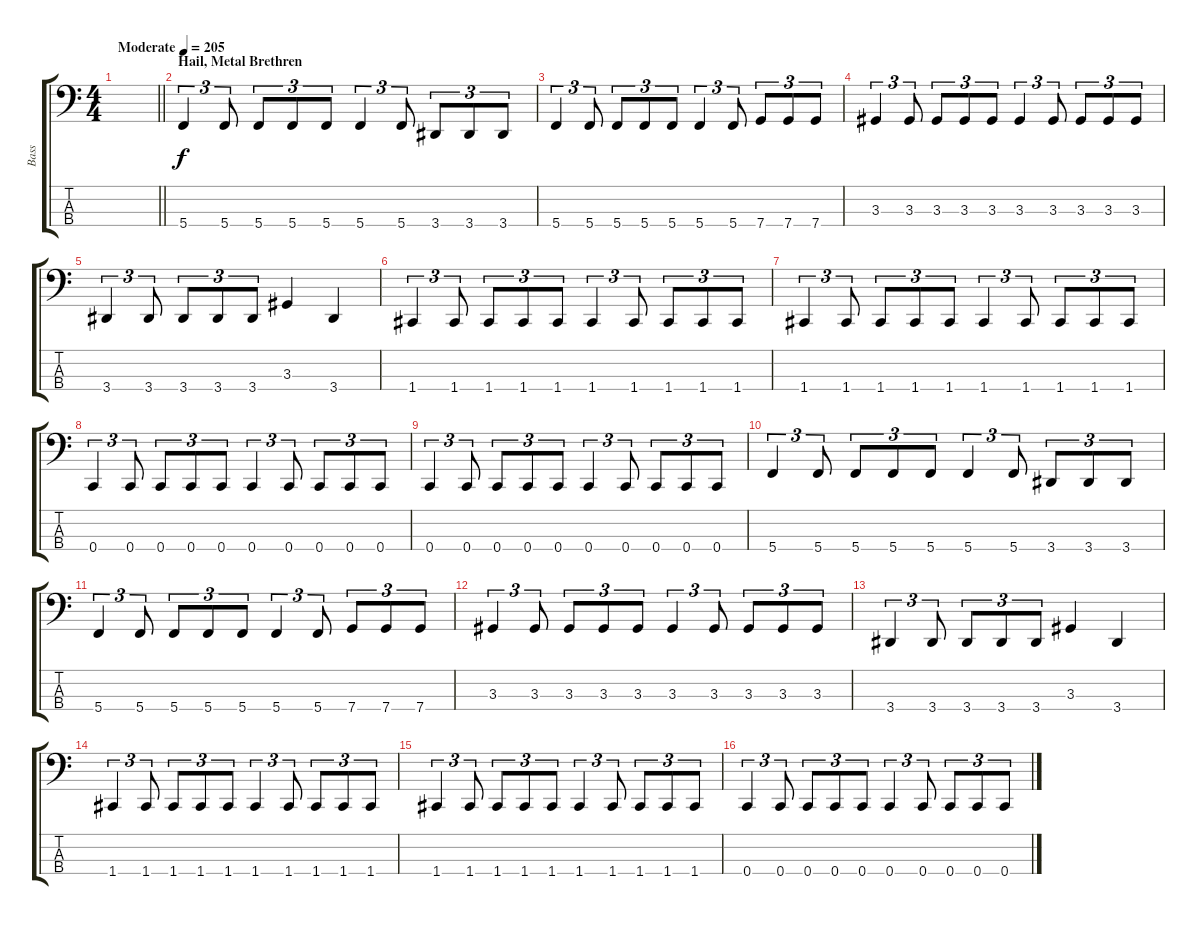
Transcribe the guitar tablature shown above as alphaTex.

\track ("Bass" "Bass") {instrument electricbassfinger}
\staff {score tabs}
\tuning (Eb2 Bb1 F1 C1) {hide}
\ts (4 4)
\tempo (205 "Moderate")
\clef f4
\barLineRight lightlight
\ks c
|
\section ("" "Hail, Metal Brethren")
5.4.4{tu (3 2)} 5.4.8{tu (3 2)} 5.4.8{tu (3 2)} 5.4.8{tu (3 2)} 5.4.8{tu (3 2)} 5.4.4{tu (3 2)} 5.4.8{tu (3 2)} 3.4.8{tu (3 2)} 3.4.8{tu (3 2)} 3.4.8{tu (3 2)} |
5.4.4{tu (3 2)} 5.4.8{tu (3 2)} 5.4.8{tu (3 2)} 5.4.8{tu (3 2)} 5.4.8{tu (3 2)} 5.4.4{tu (3 2)} 5.4.8{tu (3 2)} 7.4.8{tu (3 2)} 7.4.8{tu (3 2)} 7.4.8{tu (3 2)} |
3.3.4{tu (3 2)} 3.3.8{tu (3 2)} 3.3.8{tu (3 2)} 3.3.8{tu (3 2)} 3.3.8{tu (3 2)} 3.3.4{tu (3 2)} 3.3.8{tu (3 2)} 3.3.8{tu (3 2)} 3.3.8{tu (3 2)} 3.3.8{tu (3 2)} |
3.4.4{tu (3 2)} 3.4.8{tu (3 2)} 3.4.8{tu (3 2)} 3.4.8{tu (3 2)} 3.4.8{tu (3 2)} 3.3.4 3.4.4 |
1.4.4{tu (3 2)} 1.4.8{tu (3 2)} 1.4.8{tu (3 2)} 1.4.8{tu (3 2)} 1.4.8{tu (3 2)} 1.4.4{tu (3 2)} 1.4.8{tu (3 2)} 1.4.8{tu (3 2)} 1.4.8{tu (3 2)} 1.4.8{tu (3 2)} |
1.4.4{tu (3 2)} 1.4.8{tu (3 2)} 1.4.8{tu (3 2)} 1.4.8{tu (3 2)} 1.4.8{tu (3 2)} 1.4.4{tu (3 2)} 1.4.8{tu (3 2)} 1.4.8{tu (3 2)} 1.4.8{tu (3 2)} 1.4.8{tu (3 2)} |
0.4.4{tu (3 2)} 0.4.8{tu (3 2)} 0.4.8{tu (3 2)} 0.4.8{tu (3 2)} 0.4.8{tu (3 2)} 0.4.4{tu (3 2)} 0.4.8{tu (3 2)} 0.4.8{tu (3 2)} 0.4.8{tu (3 2)} 0.4.8{tu (3 2)} |
0.4.4{tu (3 2)} 0.4.8{tu (3 2)} 0.4.8{tu (3 2)} 0.4.8{tu (3 2)} 0.4.8{tu (3 2)} 0.4.4{tu (3 2)} 0.4.8{tu (3 2)} 0.4.8{tu (3 2)} 0.4.8{tu (3 2)} 0.4.8{tu (3 2)} |
5.4.4{tu (3 2)} 5.4.8{tu (3 2)} 5.4.8{tu (3 2)} 5.4.8{tu (3 2)} 5.4.8{tu (3 2)} 5.4.4{tu (3 2)} 5.4.8{tu (3 2)} 3.4.8{tu (3 2)} 3.4.8{tu (3 2)} 3.4.8{tu (3 2)} |
5.4.4{tu (3 2)} 5.4.8{tu (3 2)} 5.4.8{tu (3 2)} 5.4.8{tu (3 2)} 5.4.8{tu (3 2)} 5.4.4{tu (3 2)} 5.4.8{tu (3 2)} 7.4.8{tu (3 2)} 7.4.8{tu (3 2)} 7.4.8{tu (3 2)} |
3.3.4{tu (3 2)} 3.3.8{tu (3 2)} 3.3.8{tu (3 2)} 3.3.8{tu (3 2)} 3.3.8{tu (3 2)} 3.3.4{tu (3 2)} 3.3.8{tu (3 2)} 3.3.8{tu (3 2)} 3.3.8{tu (3 2)} 3.3.8{tu (3 2)} |
3.4.4{tu (3 2)} 3.4.8{tu (3 2)} 3.4.8{tu (3 2)} 3.4.8{tu (3 2)} 3.4.8{tu (3 2)} 3.3.4 3.4.4 |
1.4.4{tu (3 2)} 1.4.8{tu (3 2)} 1.4.8{tu (3 2)} 1.4.8{tu (3 2)} 1.4.8{tu (3 2)} 1.4.4{tu (3 2)} 1.4.8{tu (3 2)} 1.4.8{tu (3 2)} 1.4.8{tu (3 2)} 1.4.8{tu (3 2)} |
1.4.4{tu (3 2)} 1.4.8{tu (3 2)} 1.4.8{tu (3 2)} 1.4.8{tu (3 2)} 1.4.8{tu (3 2)} 1.4.4{tu (3 2)} 1.4.8{tu (3 2)} 1.4.8{tu (3 2)} 1.4.8{tu (3 2)} 1.4.8{tu (3 2)} |
0.4.4{tu (3 2)} 0.4.8{tu (3 2)} 0.4.8{tu (3 2)} 0.4.8{tu (3 2)} 0.4.8{tu (3 2)} 0.4.4{tu (3 2)} 0.4.8{tu (3 2)} 0.4.8{tu (3 2)} 0.4.8{tu (3 2)} 0.4.8{tu (3 2)}
